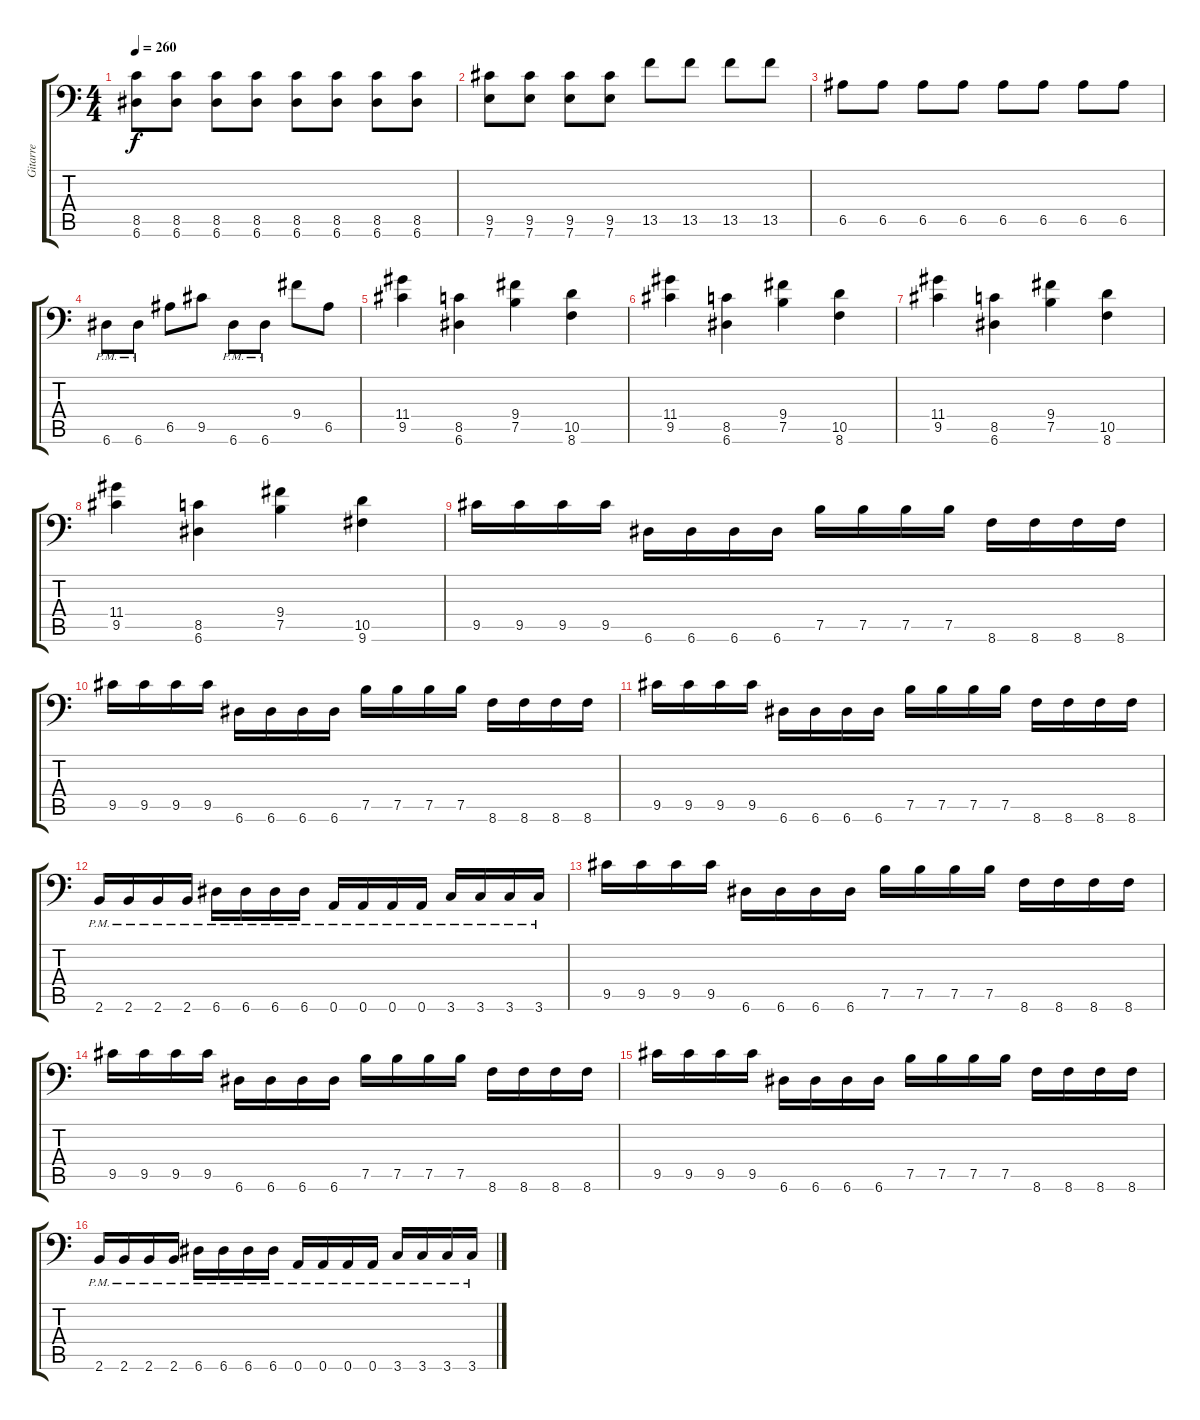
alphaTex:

\track ("Gitarre" "Gitarre") {instrument distortionguitar}
\staff {score tabs}
\tuning (A3 G3 D3 A2 E2 A1) {hide}
\ts (4 4)
\tempo 260
\clef f4
\ks c
(8.5 6.6).8{dy f} (8.5 6.6).8 (8.5 6.6).8 (8.5 6.6).8 (8.5 6.6).8 (8.5 6.6).8 (8.5 6.6).8 (8.5 6.6).8 |
(9.5 7.6).8 (9.5 7.6).8 (9.5 7.6).8 (9.5 7.6).8 13.5.8 13.5.8 13.5.8 13.5.8 |
6.5.8 6.5.8 6.5.8 6.5.8 6.5.8 6.5.8 6.5.8 6.5.8 |
6.6{pm}.8 6.6{pm}.8 6.5.8 9.5.8 6.6{pm}.8 6.6{pm}.8 9.4.8 6.5.8 |
(11.4 9.5).4 (8.5 6.6).4 (9.4 7.5).4 (10.5 8.6).4 |
(11.4 9.5).4 (8.5 6.6).4 (9.4 7.5).4 (10.5 8.6).4 |
(11.4 9.5).4 (8.5 6.6).4 (9.4 7.5).4 (10.5 8.6).4 |
(11.4 9.5).4 (8.5 6.6).4 (9.4 7.5).4 (10.5 9.6).4 |
9.5.16 9.5.16 9.5.16 9.5.16 6.6.16 6.6.16 6.6.16 6.6.16 7.5.16 7.5.16 7.5.16 7.5.16 8.6.16 8.6.16 8.6.16 8.6.16 |
9.5.16 9.5.16 9.5.16 9.5.16 6.6.16 6.6.16 6.6.16 6.6.16 7.5.16 7.5.16 7.5.16 7.5.16 8.6.16 8.6.16 8.6.16 8.6.16 |
9.5.16 9.5.16 9.5.16 9.5.16 6.6.16 6.6.16 6.6.16 6.6.16 7.5.16 7.5.16 7.5.16 7.5.16 8.6.16 8.6.16 8.6.16 8.6.16 |
2.6{pm}.16 2.6{pm}.16 2.6{pm}.16 2.6{pm}.16 6.6{pm}.16 6.6{pm}.16 6.6{pm}.16 6.6{pm}.16 0.6{pm}.16 0.6{pm}.16 0.6{pm}.16 0.6{pm}.16 3.6{pm}.16 3.6{pm}.16 3.6{pm}.16 3.6{pm}.16 |
9.5.16 9.5.16 9.5.16 9.5.16 6.6.16 6.6.16 6.6.16 6.6.16 7.5.16 7.5.16 7.5.16 7.5.16 8.6.16 8.6.16 8.6.16 8.6.16 |
9.5.16 9.5.16 9.5.16 9.5.16 6.6.16 6.6.16 6.6.16 6.6.16 7.5.16 7.5.16 7.5.16 7.5.16 8.6.16 8.6.16 8.6.16 8.6.16 |
9.5.16 9.5.16 9.5.16 9.5.16 6.6.16 6.6.16 6.6.16 6.6.16 7.5.16 7.5.16 7.5.16 7.5.16 8.6.16 8.6.16 8.6.16 8.6.16 |
2.6{pm}.16 2.6{pm}.16 2.6{pm}.16 2.6{pm}.16 6.6{pm}.16 6.6{pm}.16 6.6{pm}.16 6.6{pm}.16 0.6{pm}.16 0.6{pm}.16 0.6{pm}.16 0.6{pm}.16 3.6{pm}.16 3.6{pm}.16 3.6{pm}.16 3.6{pm}.16
